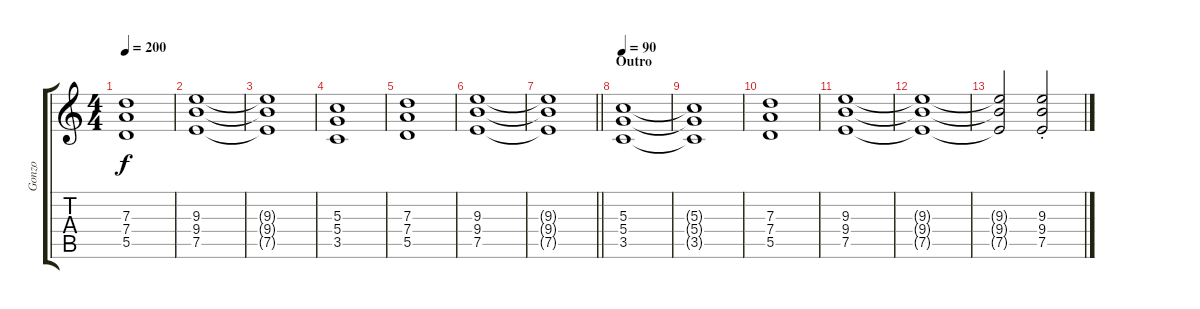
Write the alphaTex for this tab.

\track ("Gonzo" "Gonzo") {instrument distortionguitar}
\staff {score tabs}
\tuning (E4 B3 G3 D3 A2 E2) {hide}
\ts (4 4)
\tempo 200
\clef g2
\ks c
(7.3 7.4 5.5).1{dy f} |
(9.3 9.4 7.5).1 |
(9.3{t} 9.4{t} 7.5{t}).1 |
(5.3 5.4 3.5).1 |
(7.3 7.4 5.5).1 |
(9.3 9.4 7.5).1 |
\barLineRight lightlight
(9.3{t} 9.4{t} 7.5{t}).1 |
\section ("" "Outro")
\tempo 90
(5.3 5.4 3.5).1 |
(5.3{t} 5.4{t} 3.5{t}).1 |
(7.3 7.4 5.5).1 |
(9.3 9.4 7.5).1 |
(9.3{t} 9.4{t} 7.5{t}).1 |
(9.3{t} 9.4{t} 7.5{t}).2 (9.3{st} 9.4{st} 7.5{st}).2
